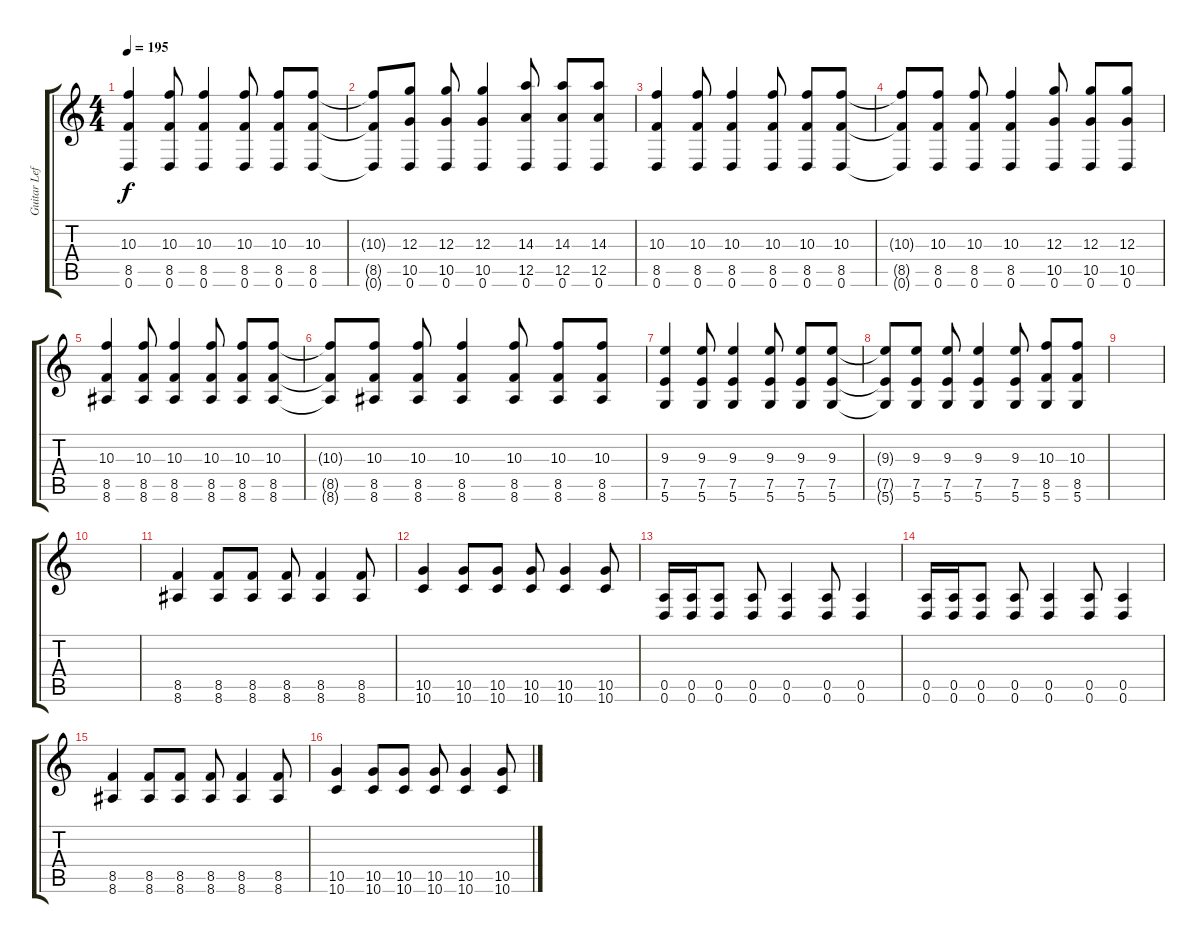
\track ("Guitar Left" "Guitar Lef") {instrument distortionguitar bank 255}
\staff {score tabs}
\tuning (E4 B3 G3 D3 A2 D2) {hide}
\ts (4 4)
\tempo 195
\clef g2
\ks c
(10.3 8.5 0.6).4{dy f} (10.3 8.5 0.6).8 (10.3 8.5 0.6).4 (10.3 8.5 0.6).8 (10.3 8.5 0.6).8 (10.3 8.5 0.6).8 |
(10.3{t} 8.5{t} 0.6{t}).8 (12.3 10.5 0.6).8 (12.3 10.5 0.6).8 (12.3 10.5 0.6).4 (14.3 12.5 0.6).8 (14.3 12.5 0.6).8 (14.3 12.5 0.6).8 |
(10.3 8.5 0.6).4 (10.3 8.5 0.6).8 (10.3 8.5 0.6).4 (10.3 8.5 0.6).8 (10.3 8.5 0.6).8 (10.3 8.5 0.6).8 |
(10.3{t} 8.5{t} 0.6{t}).8 (10.3 8.5 0.6).8 (10.3 8.5 0.6).8 (10.3 8.5 0.6).4 (12.3 10.5 0.6).8 (12.3 10.5 0.6).8 (12.3 10.5 0.6).8 |
(10.3 8.5 8.6).4 (10.3 8.5 8.6).8 (10.3 8.5 8.6).4 (10.3 8.5 8.6).8 (10.3 8.5 8.6).8 (10.3 8.5 8.6).8 |
(10.3{t} 8.5{t} 8.6{t}).8 (10.3 8.5 8.6).8 (10.3 8.5 8.6).8 (10.3 8.5 8.6).4 (10.3 8.5 8.6).8 (10.3 8.5 8.6).8 (10.3 8.5 8.6).8 |
(9.3 7.5 5.6).4 (9.3 7.5 5.6).8 (9.3 7.5 5.6).4 (9.3 7.5 5.6).8 (9.3 7.5 5.6).8 (9.3 7.5 5.6).8 |
(9.3{t} 7.5{t} 5.6{t}).8 (9.3 7.5 5.6).8 (9.3 7.5 5.6).8 (9.3 7.5 5.6).4 (9.3 7.5 5.6).8 (10.3 8.5 5.6).8 (10.3 8.5 5.6).8 |
|
|
(8.5 8.6).4 (8.5 8.6).8 (8.5 8.6).8 (8.5 8.6).8 (8.5 8.6).4 (8.5 8.6).8 |
(10.5 10.6).4 (10.5 10.6).8 (10.5 10.6).8 (10.5 10.6).8 (10.5 10.6).4 (10.5 10.6).8 |
(0.5 0.6).16 (0.5 0.6).16 (0.5 0.6).8 (0.5 0.6).8 (0.5 0.6).4 (0.5 0.6).8 (0.5 0.6).4 |
(0.5 0.6).16 (0.5 0.6).16 (0.5 0.6).8 (0.5 0.6).8 (0.5 0.6).4 (0.5 0.6).8 (0.5 0.6).4 |
(8.5 8.6).4 (8.5 8.6).8 (8.5 8.6).8 (8.5 8.6).8 (8.5 8.6).4 (8.5 8.6).8 |
(10.5 10.6).4 (10.5 10.6).8 (10.5 10.6).8 (10.5 10.6).8 (10.5 10.6).4 (10.5 10.6).8
